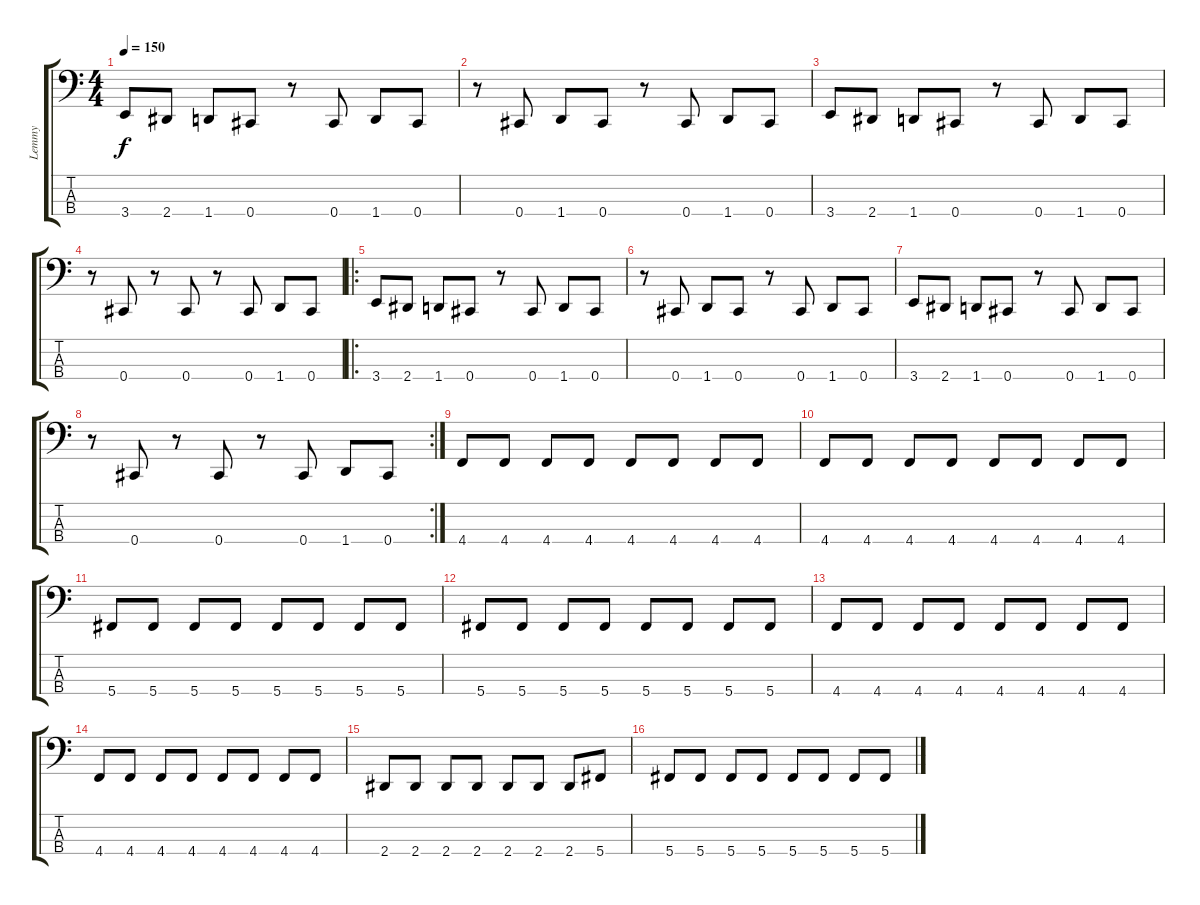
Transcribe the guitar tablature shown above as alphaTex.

\track ("Lemmy" "Lemmy") {instrument overdrivenguitar}
\staff {score tabs}
\tuning (Gb2 Db2 Ab1 Db1) {hide}
\ts (4 4)
\tempo 150
\clef f4
\ks c
3.4.8{dy f} 2.4.8 1.4.8 0.4.8 r.8 0.4.8 1.4.8 0.4.8 |
r.8 0.4.8 1.4.8 0.4.8 r.8 0.4.8 1.4.8 0.4.8 |
3.4.8 2.4.8 1.4.8 0.4.8 r.8 0.4.8 1.4.8 0.4.8 |
r.8 0.4.8 r.8 0.4.8 r.8 0.4.8 1.4.8 0.4.8 |
\ro
3.4.8 2.4.8 1.4.8 0.4.8 r.8 0.4.8 1.4.8 0.4.8 |
r.8 0.4.8 1.4.8 0.4.8 r.8 0.4.8 1.4.8 0.4.8 |
3.4.8 2.4.8 1.4.8 0.4.8 r.8 0.4.8 1.4.8 0.4.8 |
\rc 2
r.8 0.4.8 r.8 0.4.8 r.8 0.4.8 1.4.8 0.4.8 |
4.4.8 4.4.8 4.4.8 4.4.8 4.4.8 4.4.8 4.4.8 4.4.8 |
4.4.8 4.4.8 4.4.8 4.4.8 4.4.8 4.4.8 4.4.8 4.4.8 |
5.4.8 5.4.8 5.4.8 5.4.8 5.4.8 5.4.8 5.4.8 5.4.8 |
5.4.8 5.4.8 5.4.8 5.4.8 5.4.8 5.4.8 5.4.8 5.4.8 |
4.4.8 4.4.8 4.4.8 4.4.8 4.4.8 4.4.8 4.4.8 4.4.8 |
4.4.8 4.4.8 4.4.8 4.4.8 4.4.8 4.4.8 4.4.8 4.4.8 |
2.4.8 2.4.8 2.4.8 2.4.8 2.4.8 2.4.8 2.4.8 5.4.8 |
5.4.8 5.4.8 5.4.8 5.4.8 5.4.8 5.4.8 5.4.8 5.4.8
